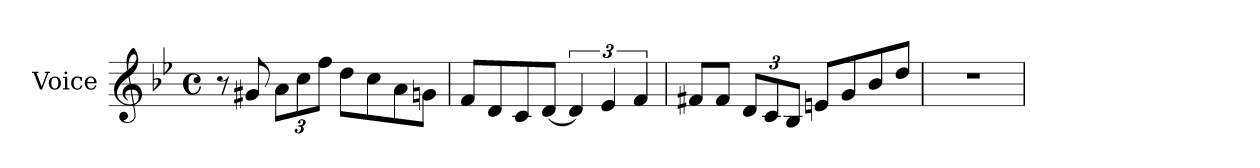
**kern
*part1
*staff1
*I"Voice
*I'Voice
*clefG2
*k[b-e-]
*M4/4
*met(c)
=1
8r
8g#X/
12a\L
12cc\
12ff\J
8dd\L
8cc\
8a\
8gn\J
=2
8f/L
8d/
8c/
[<8d/J
6d/]
6e-/
6f/
=3
8f#X/L
8f#/J
12d/L
12c/
12B-/J
8en/L
8g/
8b-/
8dd/J
=4
1rdd
=
*-
